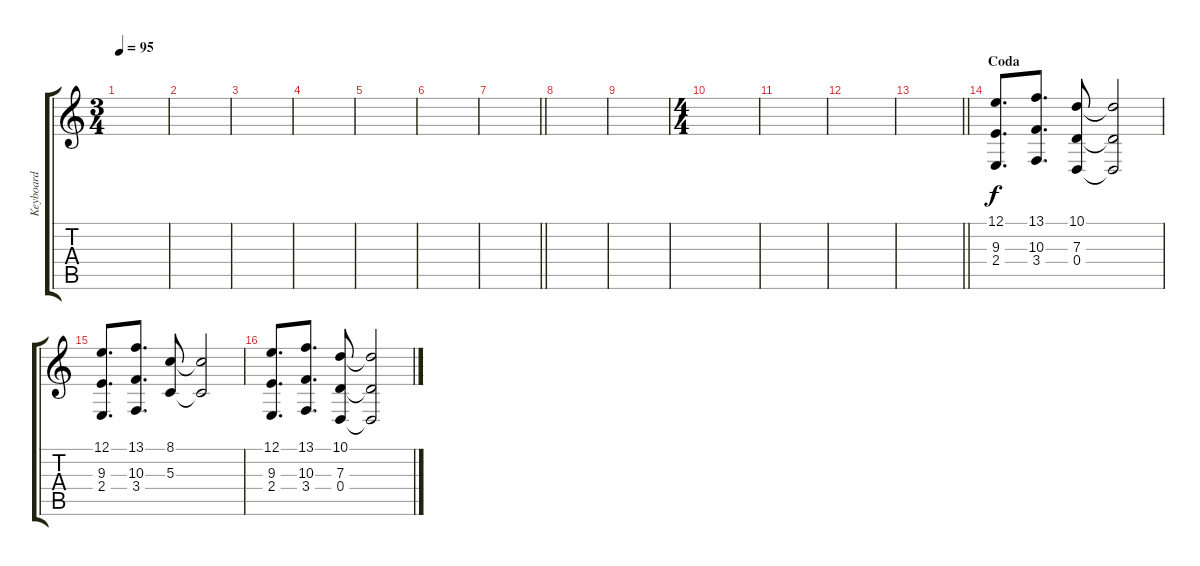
\track ("Keyboard" "Keyboard") {instrument acousticgrandpiano}
\staff {score tabs}
\tuning (E4 B3 G3 D3 A2 D2) {hide}
\ts (3 4)
\tempo 95
\clef g2
\ks c
|
|
|
|
|
|
\barLineRight lightlight
|
|
|
\ts (4 4)
|
|
|
\barLineRight lightlight
|
\section ("" "Coda")
(12.1 9.3 2.4).8{d instrument acousticgrandpiano} (13.1 10.3 3.4).8{d} (10.1 7.3 0.4).8 (10.1{t} 7.3{t} 0.4{t}).2 |
(12.1 9.3 2.4).8{d} (13.1 10.3 3.4).8{d} (8.1 5.3).8 (8.1{t} 5.3{t}).2 |
(12.1 9.3 2.4).8{d} (13.1 10.3 3.4).8{d} (10.1 7.3 0.4).8 (10.1{t} 7.3{t} 0.4{t}).2
